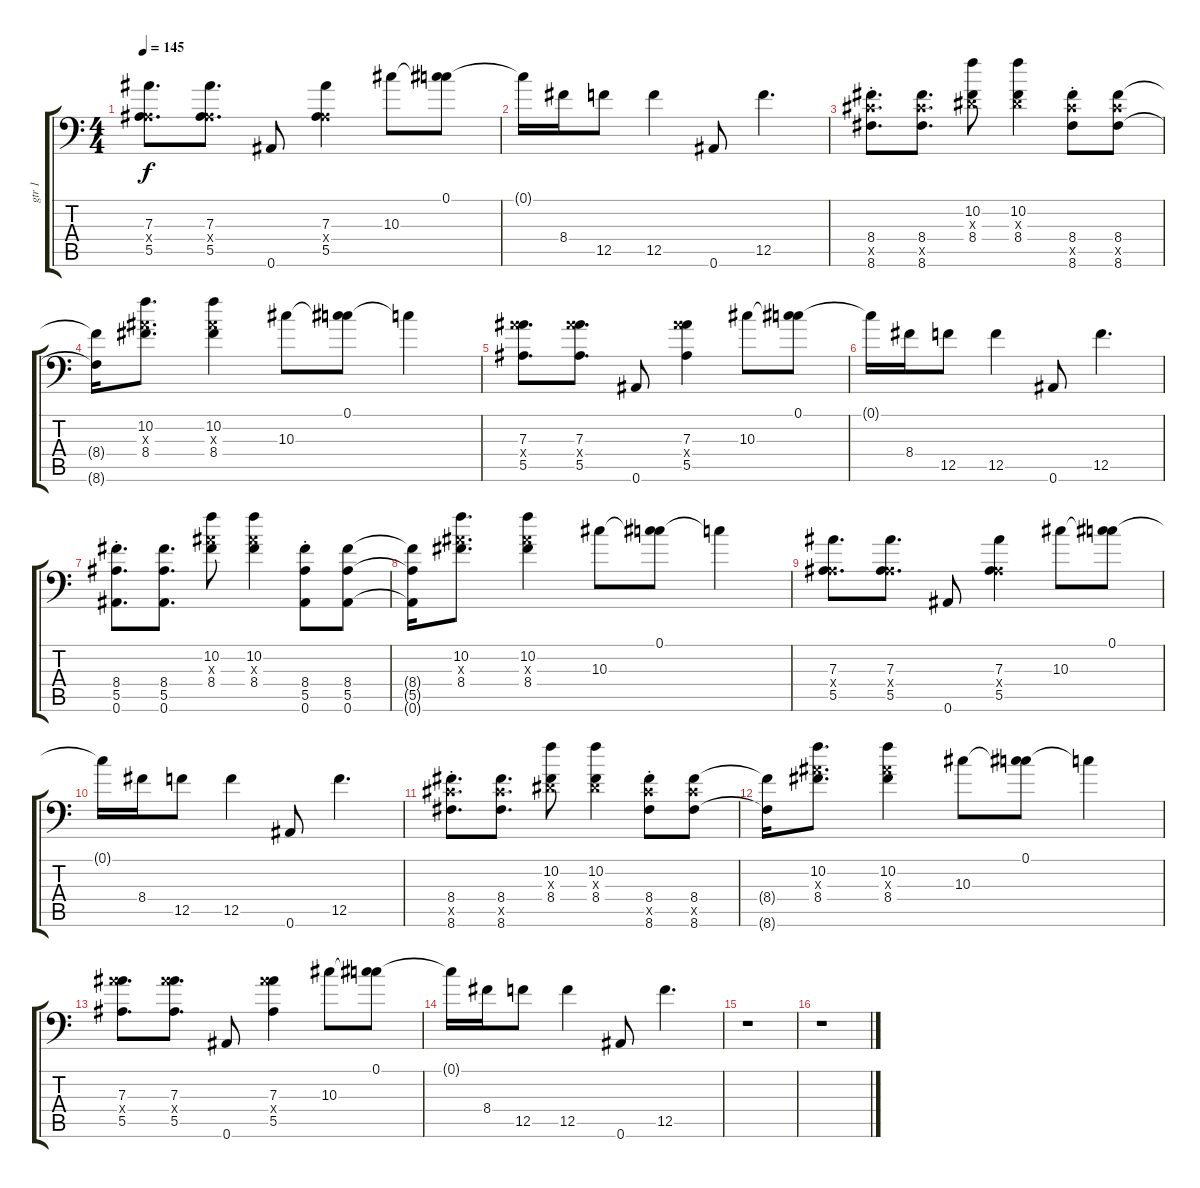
\track ("gtr 1" "gtr 1") {instrument distortionguitar}
\staff {score tabs}
\tuning (C4 G3 Eb3 Bb2 F2 Bb1) {hide}
\ts (4 4)
\tempo 145
\clef f4
\ks c
(7.3 0.4{x} 5.5).8{d dy f} (7.3 0.4{x} 5.5).8{d} 0.6.8 (7.3 0.4{x} 5.5).4 10.3.8 (0.1 10.3{t}).8 |
0.1{t}.16 8.4.16 12.5.8 12.5.4 0.6.8 12.5.4{d} |
(8.4{st} 8.5{st x} 8.6{st}).8{d} (8.4 8.5{x} 8.6).8{d} (10.2 0.3{x} 8.4).8 (10.2 0.3{x} 8.4).4 (8.4{st} 8.5{st x} 8.6{st}).8 (8.4 8.5{x} 8.6).8 |
(8.4{t} 8.6{t}).16 (10.2 7.3{x} 8.4).8{d} (10.2 7.3{x} 8.4).4 10.3.8 (0.1 10.3{t}).8 0.1{t}.4 |
(7.3 12.4{x} 5.5).8{d} (7.3 12.4{x} 5.5).8{d} 0.6.8 (7.3 12.4{x} 5.5).4 10.3.8 (0.1 10.3{t}).8 |
0.1{t}.16 8.4.16 12.5.8 12.5.4 0.6.8 12.5.4{d} |
(8.4{st} 5.5{st} 0.6{st}).8{d} (8.4 5.5 0.6).8{d} (10.2 7.3{x} 8.4).8 (10.2 7.3{x} 8.4).4 (8.4{st} 5.5{st} 0.6{st}).8 (8.4 5.5 0.6).8 |
(8.4{t} 5.5{t} 0.6{t}).16 (10.2 7.3{x} 8.4).8{d} (10.2 7.3{x} 8.4).4 10.3.8 (0.1 10.3{t}).8 0.1{t}.4 |
(7.3 0.4{x} 5.5).8{d} (7.3 0.4{x} 5.5).8{d} 0.6.8 (7.3 0.4{x} 5.5).4 10.3.8 (0.1 10.3{t}).8 |
0.1{t}.16 8.4.16 12.5.8 12.5.4 0.6.8 12.5.4{d} |
(8.4{st} 8.5{st x} 8.6{st}).8{d} (8.4 8.5{x} 8.6).8{d} (10.2 0.3{x} 8.4).8 (10.2 0.3{x} 8.4).4 (8.4{st} 8.5{st x} 8.6{st}).8 (8.4 8.5{x} 8.6).8 |
(8.4{t} 8.6{t}).16 (10.2 7.3{x} 8.4).8{d} (10.2 7.3{x} 8.4).4 10.3.8 (0.1 10.3{t}).8 0.1{t}.4 |
(7.3 12.4{x} 5.5).8{d} (7.3 12.4{x} 5.5).8{d} 0.6.8 (7.3 12.4{x} 5.5).4 10.3.8 (0.1 10.3{t}).8 |
0.1{t}.16 8.4.16 12.5.8 12.5.4 0.6.8 12.5.4{d} |
r.1 |
r.1
